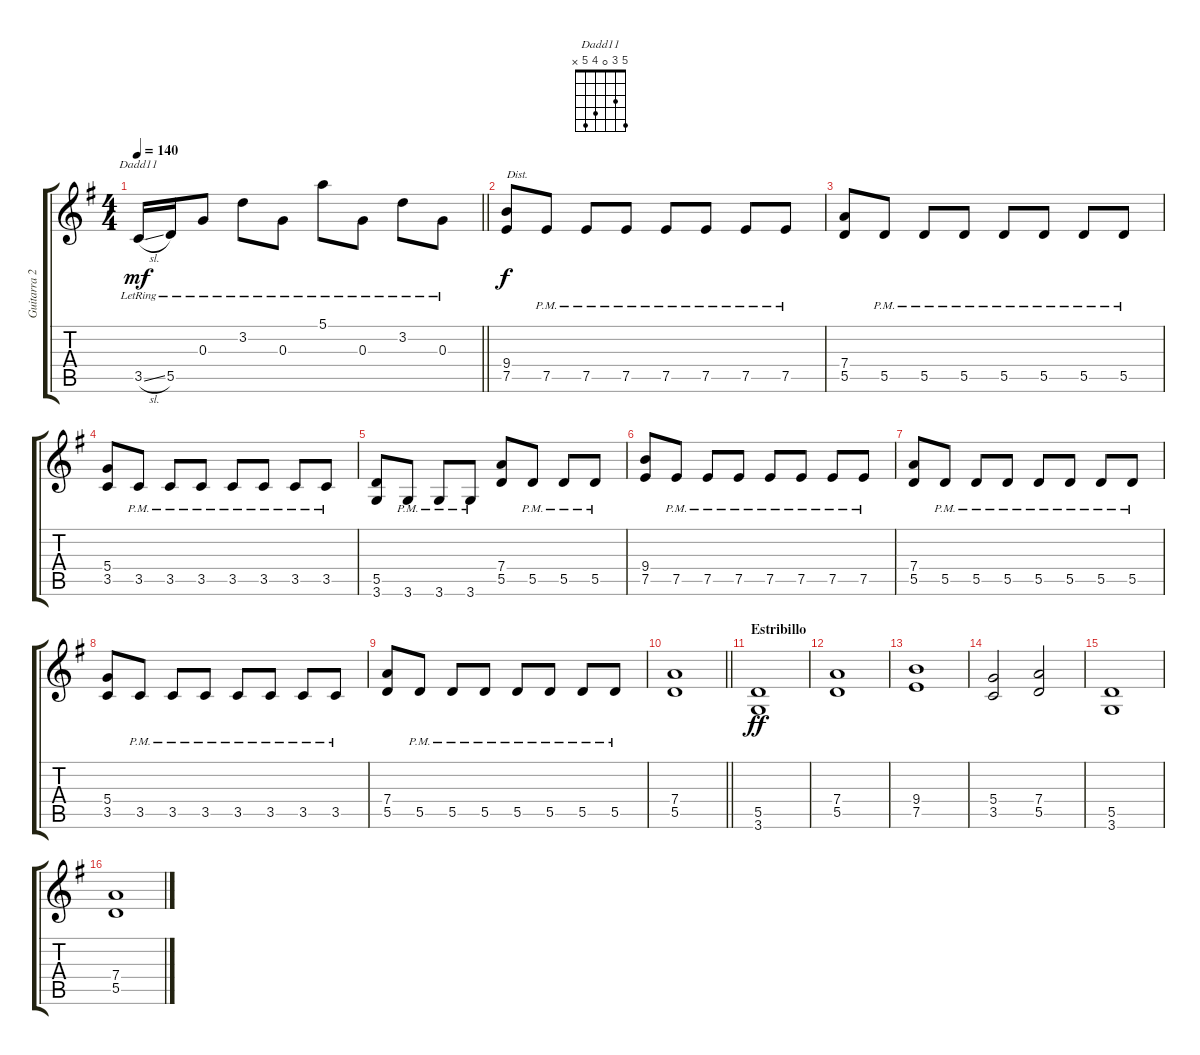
\track ("Guitarra 2" "Guitarra 2") {instrument distortionguitar}
\staff {score tabs}
\tuning (E4 B3 G3 D3 A2 E2) {hide}
\chord ("Dadd11" 5 3 0 4 5 x)
\ts (4 4)
\tempo 140
\clef g2
\barLineRight lightlight
\ks g
3.5{sl lr}.16{ch "Dadd11" dy mf} 5.5{lr}.16 0.3{lr}.8 3.2{lr}.8 0.3{lr}.8 5.1{lr}.8 0.3{lr}.8 3.2{lr}.8 0.3{lr}.8 |
\section ("" "")
(9.4 7.5).8{txt "Dist." dy f instrument distortionguitar} 7.5{pm}.8 7.5{pm}.8 7.5{pm}.8 7.5{pm}.8 7.5{pm}.8 7.5{pm}.8 7.5{pm}.8 |
(7.4 5.5).8 5.5{pm}.8 5.5{pm}.8 5.5{pm}.8 5.5{pm}.8 5.5{pm}.8 5.5{pm}.8 5.5{pm}.8 |
(5.4 3.5).8 3.5{pm}.8 3.5{pm}.8 3.5{pm}.8 3.5{pm}.8 3.5{pm}.8 3.5{pm}.8 3.5{pm}.8 |
(5.5 3.6).8 3.6{pm}.8 3.6{pm}.8 3.6{pm}.8 (7.4 5.5).8 5.5{pm}.8 5.5{pm}.8 5.5{pm}.8 |
(9.4 7.5).8 7.5{pm}.8 7.5{pm}.8 7.5{pm}.8 7.5{pm}.8 7.5{pm}.8 7.5{pm}.8 7.5{pm}.8 |
(7.4 5.5).8 5.5{pm}.8 5.5{pm}.8 5.5{pm}.8 5.5{pm}.8 5.5{pm}.8 5.5{pm}.8 5.5{pm}.8 |
(5.4 3.5).8 3.5{pm}.8 3.5{pm}.8 3.5{pm}.8 3.5{pm}.8 3.5{pm}.8 3.5{pm}.8 3.5{pm}.8 |
(7.4 5.5).8 5.5{pm}.8 5.5{pm}.8 5.5{pm}.8 5.5{pm}.8 5.5{pm}.8 5.5{pm}.8 5.5{pm}.8 |
\barLineRight lightlight
(7.4 5.5).1 |
\section ("" "Estribillo")
(5.5 3.6).1{dy ff} |
(7.4 5.5).1 |
(9.4 7.5).1 |
(5.4 3.5).2 (7.4 5.5).2 |
(5.5 3.6).1 |
(7.4 5.5).1
